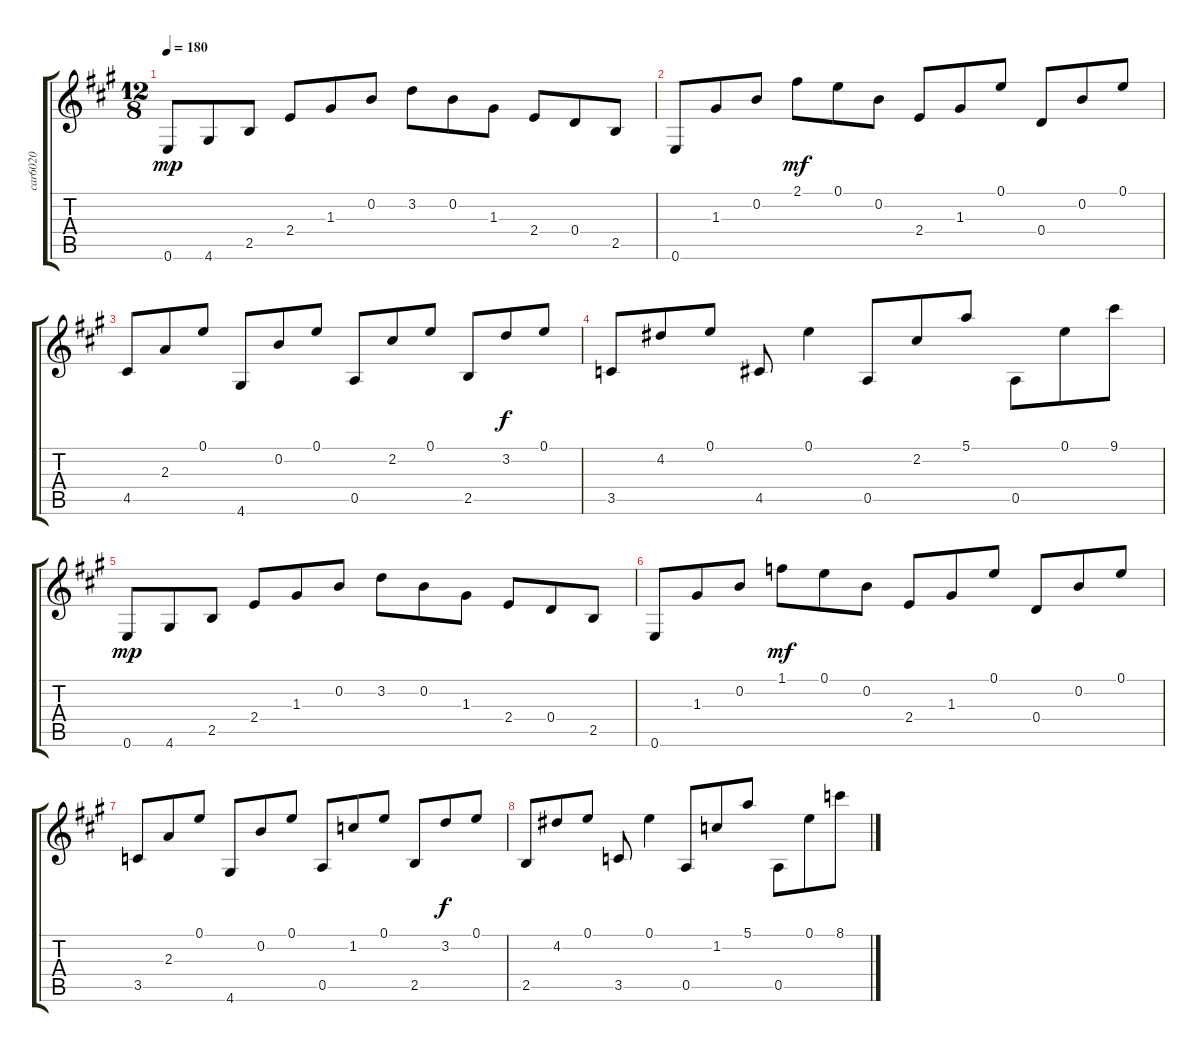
\track ("car6020             " "car6020   ") {instrument acousticguitarnylon}
\staff {score tabs}
\tuning (E4 B3 G3 D3 A2 E2) {hide}
\ts (12 8)
\tempo 180
\clef g2
\ks a
0.6.8{dy mp} 4.6.8 2.5.8 2.4.8 1.3.8 0.2.8 3.2.8 0.2.8 1.3.8 2.4.8 0.4.8 2.5.8 |
0.6.8 1.3.8 0.2.8 2.1.8{dy mf} 0.1.8 0.2.8 2.4.8 1.3.8 0.1.8 0.4.8 0.2.8 0.1.8 |
4.5.8 2.3.8 0.1.8 4.6.8 0.2.8 0.1.8 0.5.8 2.2.8 0.1.8 2.5.8 3.2.8{dy f} 0.1.8 |
3.5.8 4.2.8 0.1.8 4.5.8 0.1.4 0.5.8 2.2.8 5.1.8 0.5.8 0.1.8 9.1.8 |
0.6.8{dy mp} 4.6.8 2.5.8 2.4.8 1.3.8 0.2.8 3.2.8 0.2.8 1.3.8 2.4.8 0.4.8 2.5.8 |
0.6.8 1.3.8 0.2.8 1.1.8{dy mf} 0.1.8 0.2.8 2.4.8 1.3.8 0.1.8 0.4.8 0.2.8 0.1.8 |
3.5.8 2.3.8 0.1.8 4.6.8 0.2.8 0.1.8 0.5.8 1.2.8 0.1.8 2.5.8 3.2.8{dy f} 0.1.8 |
2.5.8 4.2.8 0.1.8 3.5.8 0.1.4 0.5.8 1.2.8 5.1.8 0.5.8 0.1.8 8.1.8
